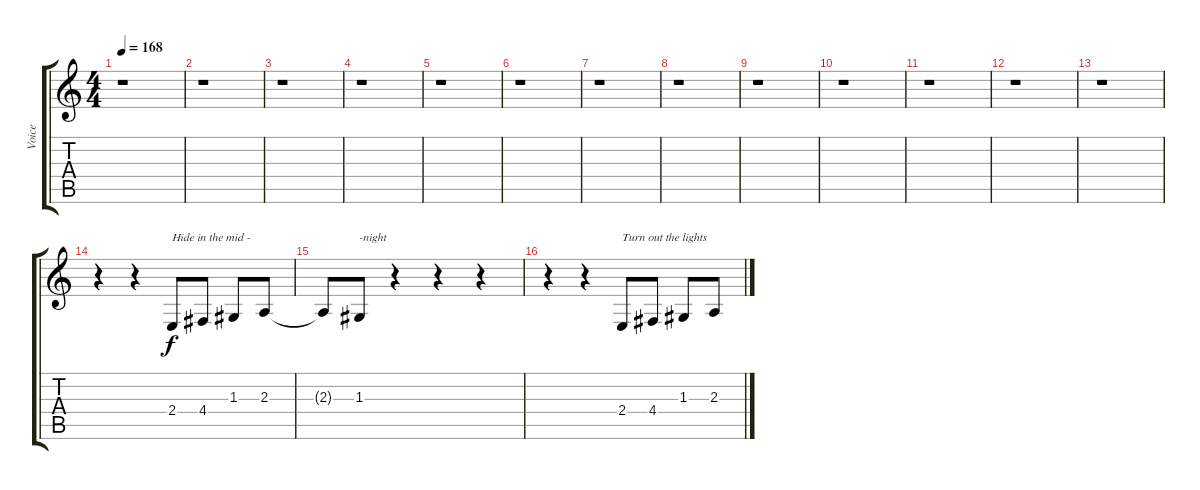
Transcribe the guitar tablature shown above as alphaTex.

\track ("Voice" "Voice") {instrument violin}
\staff {score tabs}
\tuning (E4 B3 G3 D3 A2 E2) {hide}
\ts (4 4)
\tempo 168
\clef g2
\ks c
r.1{dy f instrument violin} |
r.1 |
r.1 |
r.1 |
r.1 |
r.1 |
r.1 |
r.1 |
r.1 |
r.1 |
r.1 |
r.1 |
r.1 |
r.4 r.4 2.4.8{txt "Hide in the mid -"} 4.4.8 1.3.8 2.3.8 |
2.3{t}.8 1.3.8{txt "-night"} r.4 r.4 r.4 |
r.4 r.4 2.4.8{txt "Turn out the lights"} 4.4.8 1.3.8 2.3.8
